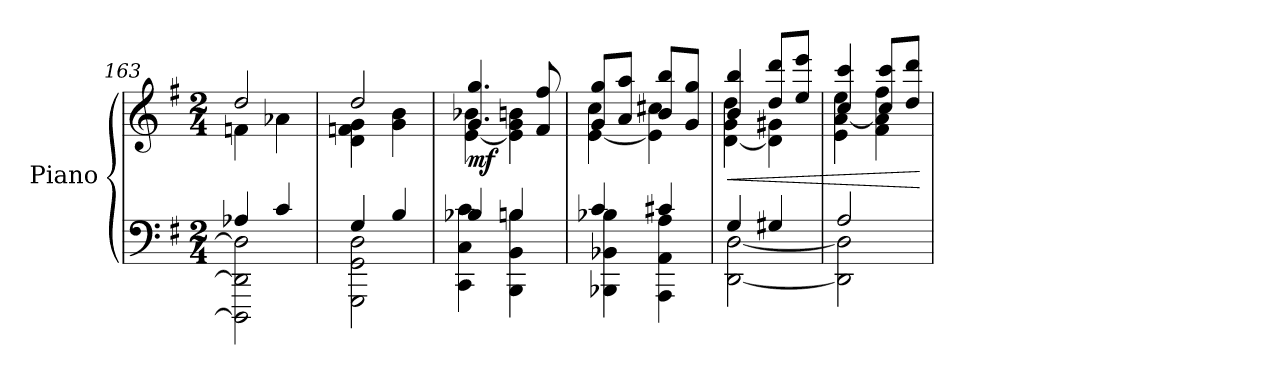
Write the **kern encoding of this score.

**kern	**kern	**dynam
*part1	*part1	*part1
*staff2	*staff1	*staff1/2
*I"Piano	*	*
*I'Pno.	*	*
*clefF4	*clefG2	*
*k[f#]	*k[f#]	*
*M2/4	*M2/4	*
=163	=163	=163
*^	*^	*
4A-X/	2DDD\] 2DD\] 2D\]	2dd/	4fn\	.
4c/	.	.	4a-X\	.
=164	=164	=164	=164	=164
4G/	2GGG\ 2GG\ 2D\	2dd/	4d\ 4fn\ 4g\	.
4B/	.	.	4g\ 4b\	.
=165	=165	=165	=165	=165
!	!	!	!	!LO:DY:b
4B-X/	4CC\ 4C\ 4c\	4.g/ 4.gg/	[4e\ 4b-X\	mf
4Bn/	4BBB\ 4BB\ 4B\	.	4e\] 4g\ 4bn\	.
.	.	8f#/ 8ff#/	.	.
=166	=166	=166	=166	=166
4c/	4BBB-X\ 4BB-X\ 4B-X\	8g/ 8gg/L	[4e\ 4cc\	.
.	.	8a/ 8aa/J	.	.
4c#X/	4AAA\ 4AA\ 4A\	8b/ 8bb/L	4e\] 4cc#X\	.
.	.	8g/ 8gg/J	.	.
=167	=167	=167	=167	=167
!	!	!	!	!LO:HP:b
4G/	[2DD\ [2D\	4b/ 4bb/	[4d\ 4g\ 4dd\	<
4G#X/	.	8dd/ 8ddd/L	4d\] 4g#X\	.
.	.	8ee/ 8eee/J	.	.
=168	=168	=168	=168	=168
2A/	2DD\] 2D\]	4cc/ 4ccc/	4e\ [4a\ 4ee\	.
.	.	8cc/ 8ccc/L	4f#\ 4a\] 4ff#\	.
.	.	8dd/ 8ddd/J	.	.
*v	*v	*	*	*
*	*v	*v	*
.	.	[
=	=	=
*-	*-	*-
